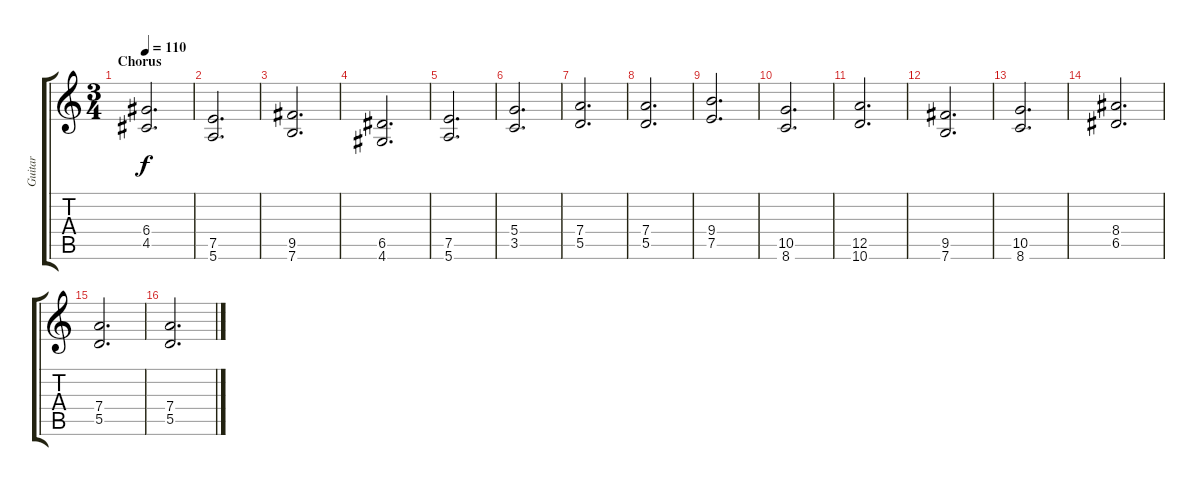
\track ("Guitar" "Guitar") {instrument distortionguitar}
\staff {score tabs}
\tuning (E4 B3 G3 D3 A2 E2) {hide}
\ts (3 4)
\section ("" "Chorus")
\tempo 110
\clef g2
\ks c
(6.4 4.5).2{d dy f} |
(7.5 5.6).2{d} |
(9.5 7.6).2{d} |
(6.5 4.6).2{d} |
(7.5 5.6).2{d} |
(5.4 3.5).2{d} |
(7.4 5.5).2{d} |
(7.4 5.5).2{d} |
(9.4 7.5).2{d} |
(10.5 8.6).2{d} |
(12.5 10.6).2{d} |
(9.5 7.6).2{d} |
(10.5 8.6).2{d} |
(8.4 6.5).2{d} |
(7.4 5.5).2{d} |
(7.4 5.5).2{d}
